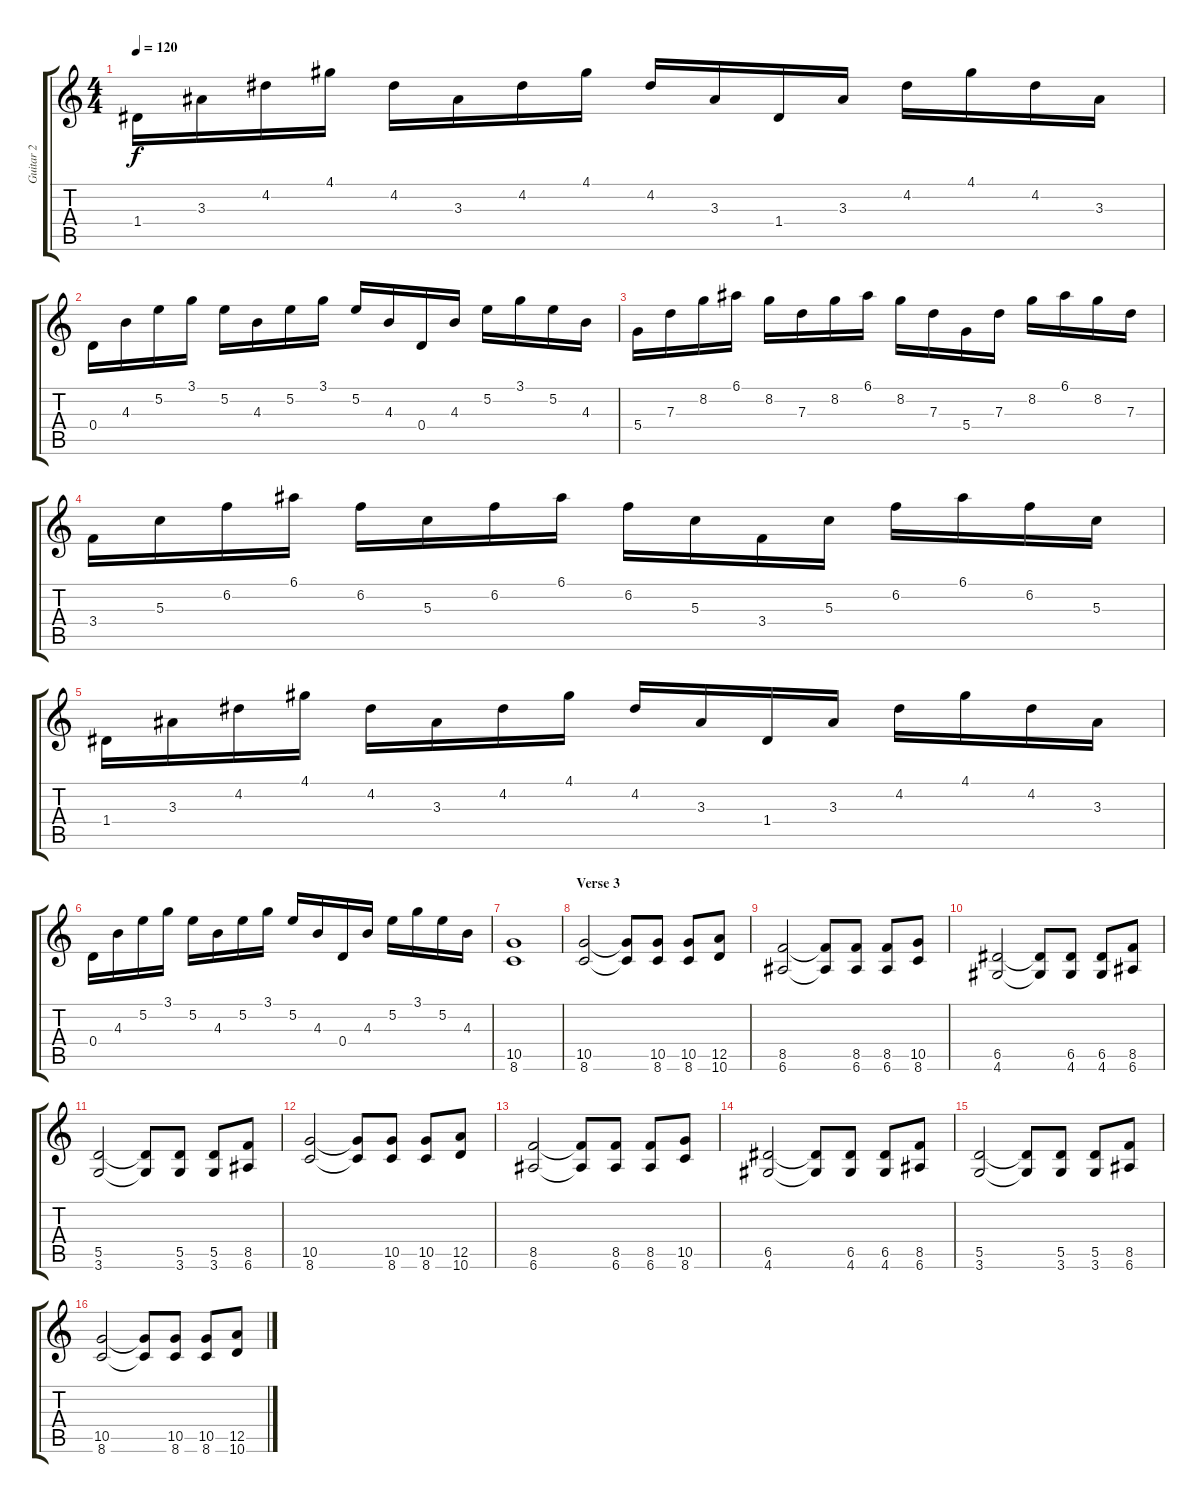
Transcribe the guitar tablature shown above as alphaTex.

\track ("Guitar 2" "Guitar 2") {instrument overdrivenguitar}
\staff {score tabs}
\tuning (E4 B3 G3 D3 A2 E2) {hide}
\ts (4 4)
\tempo 120
\clef g2
\ks c
1.4.16{dy f} 3.3.16 4.2.16 4.1.16 4.2.16 3.3.16 4.2.16 4.1.16 4.2.16 3.3.16 1.4.16 3.3.16 4.2.16 4.1.16 4.2.16 3.3.16 |
0.4.16 4.3.16 5.2.16 3.1.16 5.2.16 4.3.16 5.2.16 3.1.16 5.2.16 4.3.16 0.4.16 4.3.16 5.2.16 3.1.16 5.2.16 4.3.16 |
5.4.16 7.3.16 8.2.16 6.1.16 8.2.16 7.3.16 8.2.16 6.1.16 8.2.16 7.3.16 5.4.16 7.3.16 8.2.16 6.1.16 8.2.16 7.3.16 |
3.4.16 5.3.16 6.2.16 6.1.16 6.2.16 5.3.16 6.2.16 6.1.16 6.2.16 5.3.16 3.4.16 5.3.16 6.2.16 6.1.16 6.2.16 5.3.16 |
1.4.16 3.3.16 4.2.16 4.1.16 4.2.16 3.3.16 4.2.16 4.1.16 4.2.16 3.3.16 1.4.16 3.3.16 4.2.16 4.1.16 4.2.16 3.3.16 |
0.4.16 4.3.16 5.2.16 3.1.16 5.2.16 4.3.16 5.2.16 3.1.16 5.2.16 4.3.16 0.4.16 4.3.16 5.2.16 3.1.16 5.2.16 4.3.16 |
(10.5 8.6).1 |
\section ("" "Verse 3")
(10.5 8.6).2{instrument overdrivenguitar} (10.5{t} 8.6{t}).8 (10.5 8.6).8 (10.5 8.6).8 (12.5 10.6).8 |
(8.5 6.6).2 (8.5{t} 6.6{t}).8 (8.5 6.6).8 (8.5 6.6).8 (10.5 8.6).8 |
(6.5 4.6).2 (6.5{t} 4.6{t}).8 (6.5 4.6).8 (6.5 4.6).8 (8.5 6.6).8 |
(5.5 3.6).2 (5.5{t} 3.6{t}).8 (5.5 3.6).8 (5.5 3.6).8 (8.5 6.6).8 |
(10.5 8.6).2 (10.5{t} 8.6{t}).8 (10.5 8.6).8 (10.5 8.6).8 (12.5 10.6).8 |
(8.5 6.6).2 (8.5{t} 6.6{t}).8 (8.5 6.6).8 (8.5 6.6).8 (10.5 8.6).8 |
(6.5 4.6).2 (6.5{t} 4.6{t}).8 (6.5 4.6).8 (6.5 4.6).8 (8.5 6.6).8 |
(5.5 3.6).2 (5.5{t} 3.6{t}).8 (5.5 3.6).8 (5.5 3.6).8 (8.5 6.6).8 |
(10.5 8.6).2 (10.5{t} 8.6{t}).8 (10.5 8.6).8 (10.5 8.6).8 (12.5 10.6).8
